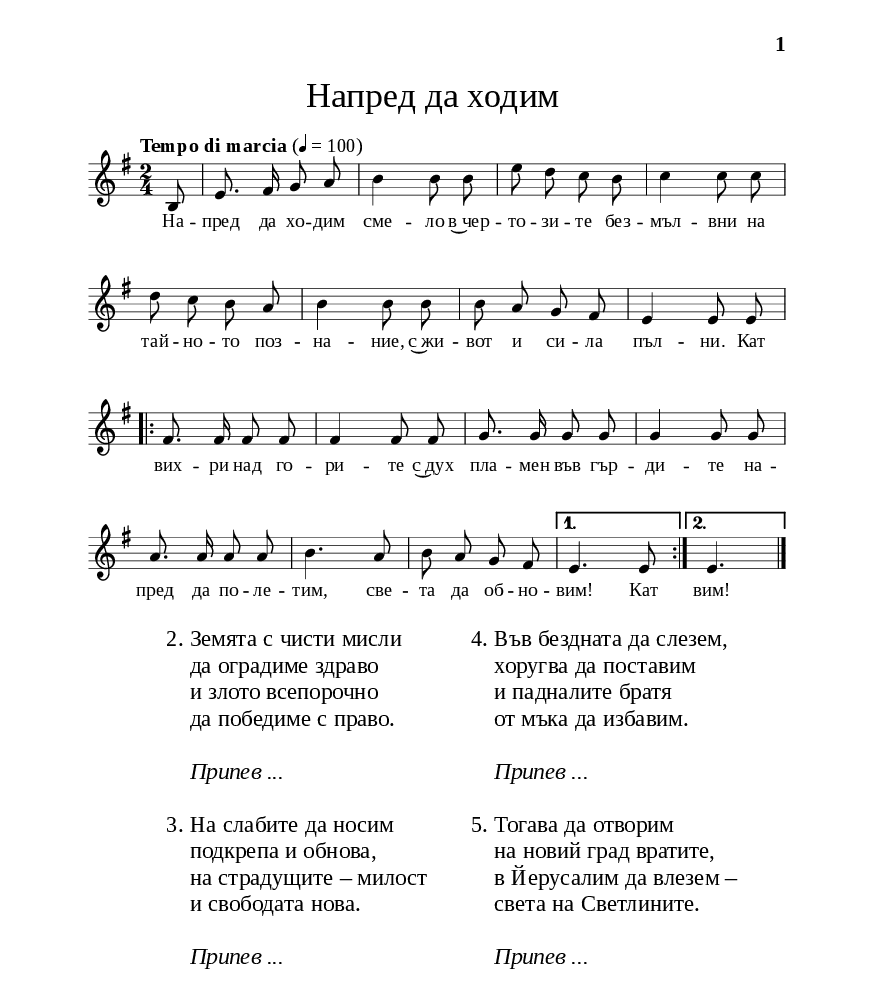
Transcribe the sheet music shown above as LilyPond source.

\version "2.24.3"

% include paper part and global functions
\include "include/globals.ily"

\bookpart {
  \label #'ref036
  \tocItem \markup "Напред да ходим"
  \include "include/bookpart-paper.ily"
  \score {
    \include "include/score-layout.ily"

    \new Voice \absolute {
      \clef treble
      \key e \minor
      \time 2/4
      \tempoFunc "Tempo di marcia" 4 "100"
      \autoBeamOff
      \partial 8


      b8 | e'8. fis'16 g'8 a' | b'4 b'8 b' | e''8 d'' c'' b' | c''4 c''8 c'' \break |
      d''8 c'' b' a' | b'4 b'8 b' | b'8 a' g' fis' | e'4 e'8 e' \break |
      \repeat volta 2 {
        fis'8. fis'16 fis'8 fis' |
        fis'4 fis'8 fis' |
        g'8. g'16 g'8 g' |
        g'4 g'8 g' | \break

        a'8.  a'16 a'8 a' |
        b'4. a'8 |
        b'8 a' g'  fis'8 |
      } \alternative {
        {  e'4. e'8 |}
        {e'4. \bar "|." \break }
      }
    }

    \addlyrics {
      На -- пред
      да хо -- дим сме -- ло в~чер -- то -- зи -- те
      без -- мъл -- вни на тай -- но -- то поз -- на --
      ние, с~жи -- вот и си -- ла пъл -- ни. Кат вих
      -- ри над го -- ри -- те с~дух пла -- мен във
      гър -- ди -- те на -- пред да по -- ле -- тим,
      све -- та да об -- но -- вим! Кат вим!}

      \header {
        title = \titleFunc #'ref_desc_2 "Напред да ходим " "Napred da hodim"
      }

      \midi{}

    } % score



    \markup \abs-fontsize #11 {
      \hspace #10
      \override #`(baseline-skip . ,bgCoupletBaselineSkip)
      \column {
        \line {  2. Земята с чисти мисли}

        \line {   "   "да оградиме здраво}

        \line {   "   "и злото всепорочно}

        \line {   "   "да победиме с право.}
        \line { "   "}

        \line { "   " \italic {Припев ... }}
        \line { "   "}


        \line {   3. На слабите да носим}

        \line {   "   "подкрепа и обнова,}

        \line {   "   "на страдущите – милост}

        \line {   "   "и свободата нова.}

        \line { "   "}
        \line { "   " \italic {Припев ...}}



      }

      \hspace #5
      \override #`(baseline-skip . ,bgCoupletBaselineSkip)
      \column {


        \line {  4. Във бездната да слезем,}

        \line {   "   "хоругва да поставим}

        \line {   "   "и падналите братя}

        \line {   "   "от мъка да избавим.}

        \line { "   "}
        \line { "   " \italic {Припев ...}}
        \line { "   " }

        \line {   5. Тогава да отворим}

        \line {   "   "на новий град вратите,}

        \line {   "   "в Йерусалим да влезем –}

        \line {   "   "света на Светлините.}
        \line { "   "}

        \line { "   " \italic  {Припев ...}}



      }

    } % markup

  } % bookpart
